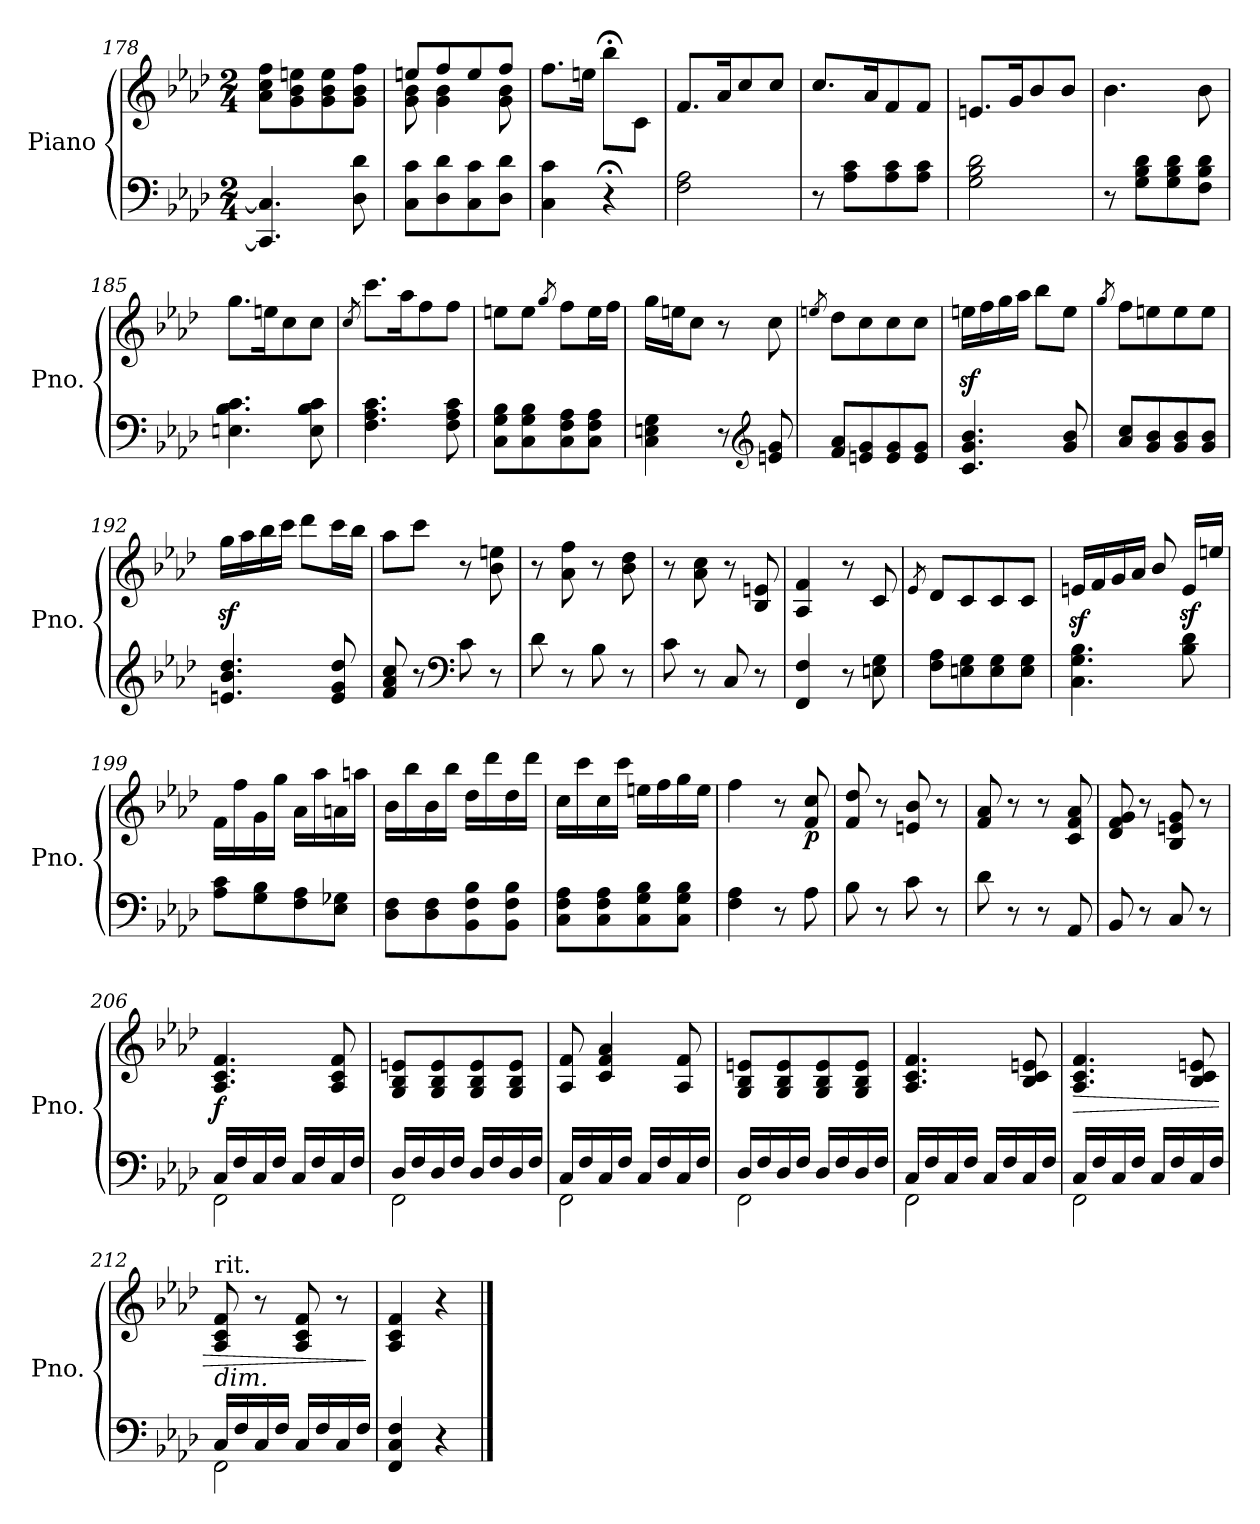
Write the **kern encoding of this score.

**kern	**kern	**dynam
*part1	*part1	*part1
*staff2	*staff1	*staff1/2
*I"Piano	*	*
*I'Pno.	*	*
!!LO:LB:g=z
*clefF4	*clefG2	*
*k[b-e-a-d-]	*k[b-e-a-d-]	*
*A-:	*A-:	*
*M2/4	*M2/4	*
=178	=178	=178
4.CC/] 4.C/]	8a-\ 8cc\ 8ff\L	.
.	8g\ 8b-\ 8een\	.
.	8g\ 8b-\ 8ee\	.
8D-\ 8d-\	8g\ 8b-\ 8ff\J	.
=179	=179	=179
*	*^	*
8C\ 8c\L	8een/L	8g\ 8b-\	.
8D-\ 8d-\	8ff/	4g\ 4b-\	.
8C\ 8c\	8ee/	.	.
8D-\ 8d-\J	8ff/J	8g\ 8b-\	.
*	*v	*v	*
!!LO:LB:g=z
=180	=180	=180
4C\ 4c\	8.ff\L	.
.	16een\Jk	.
4r;<	8bb-;<\L	.
.	8c\J	.
=181	=181	=181
2F\ 2A-\	8.f/L	.
.	16a-/K	.
.	8cc/	.
.	8cc/J	.
=182	=182	=182
8r	8.cc/L	.
8A-\ 8c\L	.	.
.	16a-/K	.
8A-\ 8c\	8f/	.
8A-\ 8c\J	8f/J	.
=183	=183	=183
2G\ 2B-\ 2d-\	8.en/L	.
.	16g/K	.
.	8b-/	.
.	8b-/J	.
=184	=184	=184
8r	4.b-\	.
8G\ 8B-\ 8d-\L	.	.
8G\ 8B-\ 8d-\	.	.
8F\ 8B-\ 8d-\J	8b-\	.
=185	=185	=185
4.En\ 4.B-\ 4.c\	8.gg\L	.
.	16een\K	.
.	8cc\	.
8E\ 8B-\ 8c\	8cc\J	.
=186	=186	=186
.	8qcc/	.
4.F\ 4.A-\ 4.c\	8.ccc\L	.
.	16aa-\K	.
.	8ff\	.
8F\ 8A-\ 8c\	8ff\J	.
!!LO:LB:g=z
=187	=187	=187
8C\ 8G\ 8B-\L	8een\L	.
8C\ 8G\ 8B-\	8ee\J	.
.	8qgg/	.
8C\ 8F\ 8A-\	8ff\L	.
8C\ 8F\ 8A-\J	16ee\L	.
.	16ff\JJ	.
!!LO:LB:g=z
=188	=188	=188
4C\ 4En\ 4G\	16gg\LL	.
.	16een\J	.
.	8cc\J	.
8r	8r	.
*clefG2	*	*
8en/ 8g/	8cc\	.
=189	=189	=189
.	8qeen/	.
8f/ 8a-/L	8dd-\L	.
8en/ 8g/	8cc\	.
8e/ 8g/	8cc\	.
8e/ 8g/J	8cc\J	.
=190	=190	=190
4.c/ 4.g/ 4.b-/	16eenz<\LL	.
.	16ff\	.
.	16gg\	.
.	16aa-\JJ	.
.	8bb-\L	.
8g/ 8b-/	8ee\J	.
=191	=191	=191
.	8qgg/	.
8a-/ 8cc/L	8ff\L	.
8g/ 8b-/	8een\	.
8g/ 8b-/	8ee\	.
8g/ 8b-/J	8ee\J	.
=192	=192	=192
4.en/ 4.b-/ 4.dd-/	16ggz<\LL	.
.	16aa-\	.
.	16bb-\	.
.	16ccc\JJ	.
.	8ddd-\L	.
8e/ 8g/ 8dd-/	16ccc\L	.
.	16bb-\JJ	.
=193	=193	=193
8f/ 8a-/ 8cc/	8aa-\L	.
8r	8ccc\J	.
*clefF4	*	*
8c\	8r	.
8r	8b-\ 8een\	.
!!LO:LB:g=z
=194	=194	=194
8d-\	8r	.
8r	8a-\ 8ff\	.
8B-\	8r	.
8r	8b-\ 8dd-\	.
!!LO:PB:g=z
=195	=195	=195
8c\	8r	.
8r	8a-\ 8cc\	.
8C/	8r	.
8r	8B-/ 8en/	.
=196	=196	=196
4FF/ 4F/	4A-/ 4f/	.
8r	8r	.
8En\ 8G\	8c/	.
=197	=197	=197
.	8qe-/	.
8F\ 8A-\L	8d-/L	.
8En\ 8G\	8c/	.
8E\ 8G\	8c/	.
8E\ 8G\J	8c/J	.
=198	=198	=198
4.C\ 4.G\ 4.B-\	16enz</LL	.
.	16f/	.
.	16g/	.
.	16a-/JJ	.
.	8b-/	.
8B-\ 8d-\	16ez</LL	.
.	16een/JJ	.
=199	=199	=199
8A-\ 8c\L	16f\LL	.
.	16ff\	.
8G\ 8B-\	16g\	.
.	16gg\JJ	.
8F\ 8A-\	16a-\LL	.
.	16aa-\	.
8E-\ 8G-X\J	16an\	.
.	16aan\JJ	.
=200	=200	=200
8D-\ 8F\L	16b-\LL	.
.	16bb-\	.
8D-\ 8F\	16b-\	.
.	16bb-\JJ	.
8BB-\ 8F\ 8B-\	16dd-\LL	.
.	16ddd-\	.
8BB-\ 8F\ 8B-\J	16dd-\	.
.	16ddd-\JJ	.
!!LO:LB:g=z
=201	=201	=201
8C\ 8F\ 8A-\L	16cc\LL	.
.	16ccc\	.
8C\ 8F\ 8A-\	16cc\	.
.	16ccc\JJ	.
8C\ 8G\ 8B-\	16een\LL	.
.	16ff\	.
8C\ 8G\ 8B-\J	16gg\	.
.	16ee\JJ	.
!!LO:LB:g=z
=202	=202	=202
4F\ 4A-\	4ff\	.
8r	8r	.
!	!	!LO:DY:b
8A-\	8f/ 8cc/	p
=203	=203	=203
8B-\	8f/ 8dd-/	.
8r	8r	.
8c\	8en/ 8b-/	.
8r	8r	.
=204	=204	=204
8d-\	8f/ 8a-/	.
8r	8r	.
8r	8r	.
8AA-/	8c/ 8f/ 8a-/	.
=205	=205	=205
8BB-/	8d-/ 8f/ 8g/	.
8r	8r	.
8C/	8B-/ 8en/ 8g/	.
8r	8r	.
=206	=206	=206
*^	*	*
!	!	!	!LO:DY:b
16C/LL	2FF\	4.A-/ 4.c/ 4.f/	f
16F/	.	.	.
16C/	.	.	.
16F/JJ	.	.	.
16C/LL	.	.	.
16F/	.	.	.
16C/	.	8A-/ 8c/ 8f/	.
16F/JJ	.	.	.
=207	=207	=207	=207
16D-/LL	2FF\	8G/ 8B-/ 8en/L	.
16F/	.	.	.
16D-/	.	8G/ 8B-/ 8e/	.
16F/JJ	.	.	.
16D-/LL	.	8G/ 8B-/ 8e/	.
16F/	.	.	.
16D-/	.	8G/ 8B-/ 8e/J	.
16F/JJ	.	.	.
!!LO:LB:g=z
=208	=208	=208	=208
16C/LL	2FF\	8A-/ 8f/	.
16F/	.	.	.
16C/	.	4c/ 4f/ 4a-/	.
16F/JJ	.	.	.
16C/LL	.	.	.
16F/	.	.	.
16C/	.	8A-/ 8f/	.
16F/JJ	.	.	.
=209	=209	=209	=209
16D-/LL	2FF\	8G/ 8B-/ 8en/L	.
16F/	.	.	.
16D-/	.	8G/ 8B-/ 8e/	.
16F/JJ	.	.	.
16D-/LL	.	8G/ 8B-/ 8e/	.
16F/	.	.	.
16D-/	.	8G/ 8B-/ 8e/J	.
16F/JJ	.	.	.
=210	=210	=210	=210
16C/LL	2FF\	4.A-/ 4.c/ 4.f/	.
16F/	.	.	.
16C/	.	.	.
16F/JJ	.	.	.
16C/LL	.	.	.
16F/	.	.	.
16C/	.	8B-/ 8c/ 8en/	.
16F/JJ	.	.	.
=211	=211	=211	=211
!	!	!	!LO:HP:b
16C/LL	2FF\	4.A-/ 4.c/ 4.f/	>
16F/	.	.	.
16C/	.	.	.
16F/JJ	.	.	.
16C/LL	.	.	.
16F/	.	.	.
16C/	.	8B-/ 8c/ 8en/	.
16F/JJ	.	.	.
=212	=212	=212	=212
!	!	!LO:TX:b:i:t=dim.	!
!	!	!LO:TX:a:t=rit.	!
16C/LL	2FF\	8A-/ 8c/ 8f/	.
16F/	.	.	.
16C/	.	8r	.
16F/JJ	.	.	.
16C/LL	.	8A-/ 8c/ 8f/	.
16F/	.	.	.
16C/	.	8r	.
16F/JJ	.	.	.
*v	*v	*	*
.	.	]
=213	=213	=213
4FF/ 4C/ 4F/	4A-/ 4c/ 4f/	.
4r	4r	.
==	==	==
*-	*-	*-
